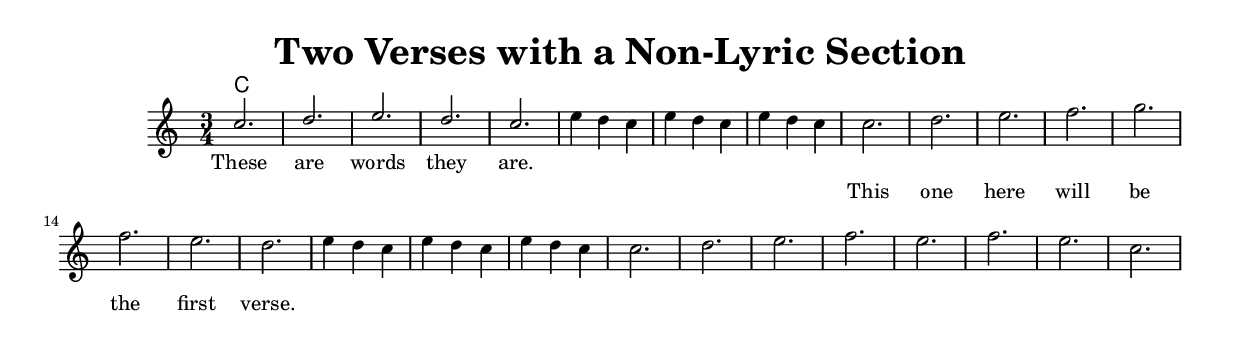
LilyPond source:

\version "2.19.45"
\paper{ print-page-number = ##f bottom-margin = 0.5\in }

\header {
  title = "Two Verses with a Non-Lyric Section"
}

melody = \relative c'' {
 \clef treble
 \key c \major
 \time 3/4
 \set Score.voltaSpannerDuration = #(ly:make-moment 3/4)
 #(ly:expect-warning "cannot end volta")
   \new Voice = "chorus" {
     \voiceOne
     c2. | d | e | d |
     c |
   }
   e4 d c | e4 d c | e4 d c |
   \new Voice = "verse" {
     c2. | d | e | f |
     g | f | e | d |
   }
   e4 d c | e4 d c | e4 d c |
   \context Voice = "verse" {
     c2. | d | e | f |
     e | f | e | c |
   }
}


chorus =  \lyricmode {
 These are words they are.
}

verse =  \lyricmode {
 This one here will
 be the first verse.
 This one here will
 be the se -- cond.
}


harmonies = \chordmode {
 c2.
}

\score {
 <<
   \new ChordNames {
     \set chordChanges = ##t
     \harmonies
   }
   \new Staff  {
     \new Voice = "main" { \melody }
   }
   \new Lyrics \lyricsto "chorus" \chorus
   \new Lyrics \lyricsto "verse" \verse
 >>

  
  \layout { 
   #(layout-set-staff-size 16)
   }
  \midi { 
  	\tempo 4 = 125
  }
  
}

%Additional Verses
\markup \fill-line {
\column {
""


" "
  }
}

